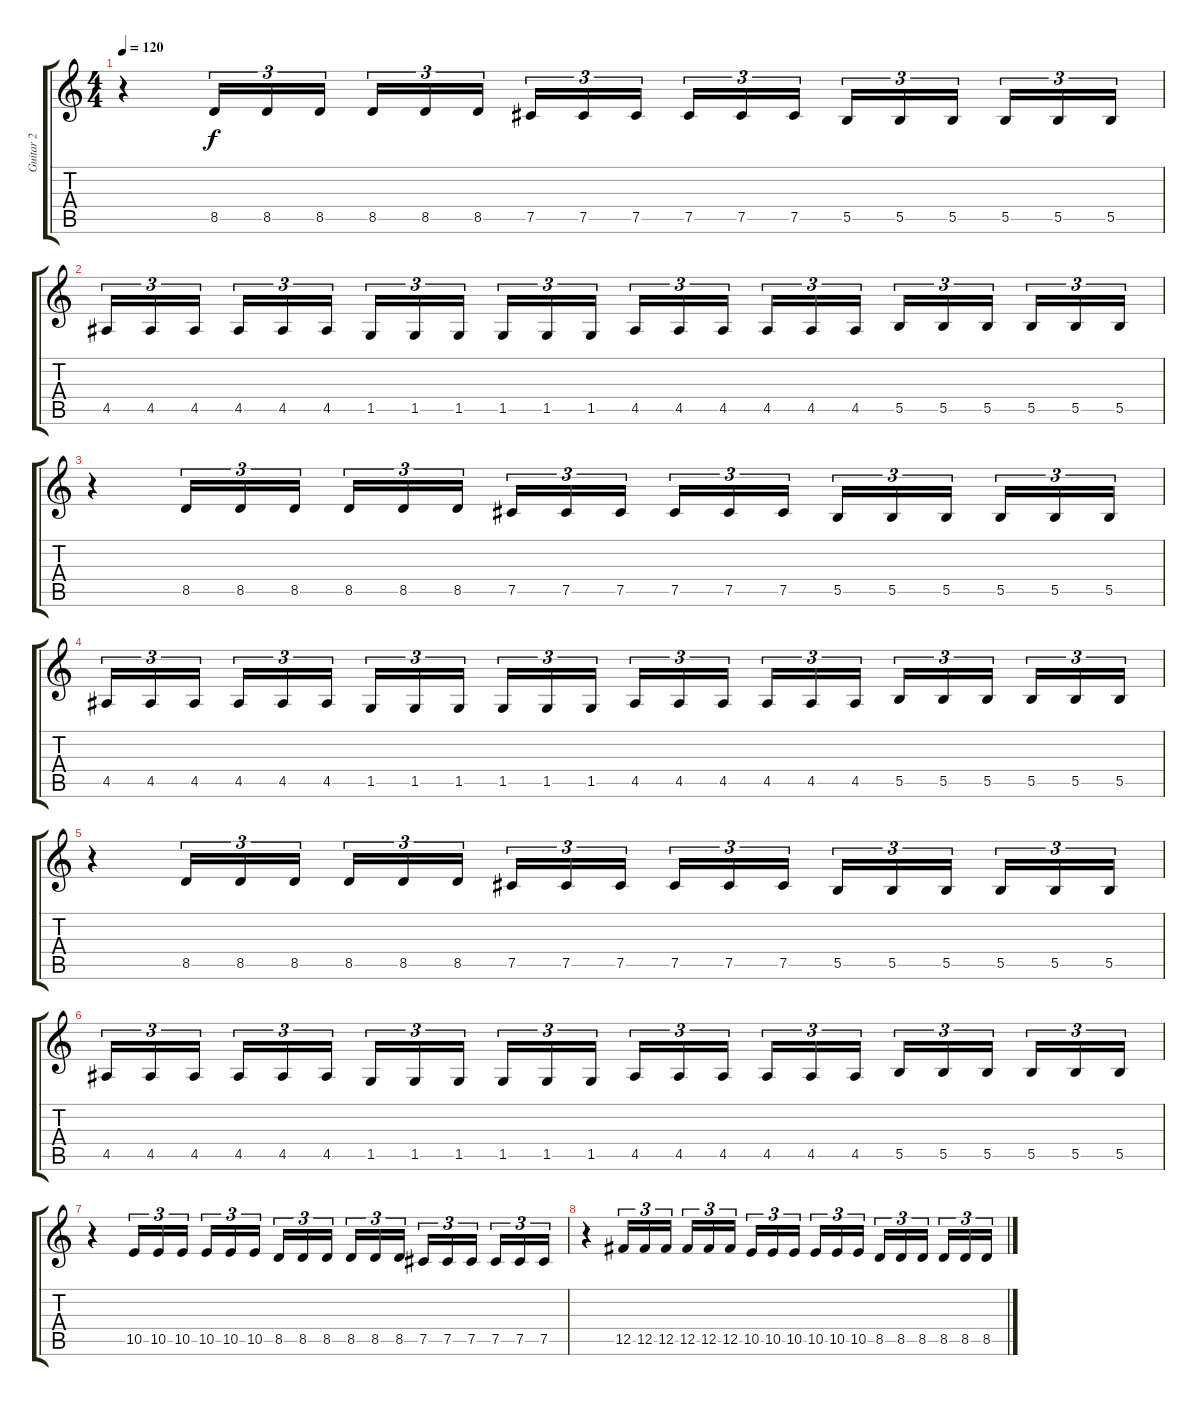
\track ("Guitar 2" "Guitar 2") {instrument distortionguitar}
\staff {score tabs}
\tuning (Db4 Ab3 E3 B2 Gb2 B1) {hide}
\ts (4 4)
\tempo 120
\clef g2
\ks c
r.4{dy f} 8.5.16{tu (3 2)} 8.5.16{tu (3 2)} 8.5.16{tu (3 2) beam splitsecondary} 8.5.16{tu (3 2)} 8.5.16{tu (3 2)} 8.5.16{tu (3 2)} 7.5.16{tu (3 2)} 7.5.16{tu (3 2)} 7.5.16{tu (3 2) beam splitsecondary} 7.5.16{tu (3 2)} 7.5.16{tu (3 2)} 7.5.16{tu (3 2)} 5.5.16{tu (3 2)} 5.5.16{tu (3 2)} 5.5.16{tu (3 2) beam splitsecondary} 5.5.16{tu (3 2)} 5.5.16{tu (3 2)} 5.5.16{tu (3 2)} |
4.5.16{tu (3 2)} 4.5.16{tu (3 2)} 4.5.16{tu (3 2) beam splitsecondary} 4.5.16{tu (3 2)} 4.5.16{tu (3 2)} 4.5.16{tu (3 2)} 1.5.16{tu (3 2)} 1.5.16{tu (3 2)} 1.5.16{tu (3 2) beam splitsecondary} 1.5.16{tu (3 2)} 1.5.16{tu (3 2)} 1.5.16{tu (3 2)} 4.5.16{tu (3 2)} 4.5.16{tu (3 2)} 4.5.16{tu (3 2) beam splitsecondary} 4.5.16{tu (3 2)} 4.5.16{tu (3 2)} 4.5.16{tu (3 2)} 5.5.16{tu (3 2)} 5.5.16{tu (3 2)} 5.5.16{tu (3 2) beam splitsecondary} 5.5.16{tu (3 2)} 5.5.16{tu (3 2)} 5.5.16{tu (3 2)} |
r.4 8.5.16{tu (3 2)} 8.5.16{tu (3 2)} 8.5.16{tu (3 2) beam splitsecondary} 8.5.16{tu (3 2)} 8.5.16{tu (3 2)} 8.5.16{tu (3 2)} 7.5.16{tu (3 2)} 7.5.16{tu (3 2)} 7.5.16{tu (3 2) beam splitsecondary} 7.5.16{tu (3 2)} 7.5.16{tu (3 2)} 7.5.16{tu (3 2)} 5.5.16{tu (3 2)} 5.5.16{tu (3 2)} 5.5.16{tu (3 2) beam splitsecondary} 5.5.16{tu (3 2)} 5.5.16{tu (3 2)} 5.5.16{tu (3 2)} |
4.5.16{tu (3 2)} 4.5.16{tu (3 2)} 4.5.16{tu (3 2) beam splitsecondary} 4.5.16{tu (3 2)} 4.5.16{tu (3 2)} 4.5.16{tu (3 2)} 1.5.16{tu (3 2)} 1.5.16{tu (3 2)} 1.5.16{tu (3 2) beam splitsecondary} 1.5.16{tu (3 2)} 1.5.16{tu (3 2)} 1.5.16{tu (3 2)} 4.5.16{tu (3 2)} 4.5.16{tu (3 2)} 4.5.16{tu (3 2) beam splitsecondary} 4.5.16{tu (3 2)} 4.5.16{tu (3 2)} 4.5.16{tu (3 2)} 5.5.16{tu (3 2)} 5.5.16{tu (3 2)} 5.5.16{tu (3 2) beam splitsecondary} 5.5.16{tu (3 2)} 5.5.16{tu (3 2)} 5.5.16{tu (3 2)} |
r.4 8.5.16{tu (3 2)} 8.5.16{tu (3 2)} 8.5.16{tu (3 2) beam splitsecondary} 8.5.16{tu (3 2)} 8.5.16{tu (3 2)} 8.5.16{tu (3 2)} 7.5.16{tu (3 2)} 7.5.16{tu (3 2)} 7.5.16{tu (3 2) beam splitsecondary} 7.5.16{tu (3 2)} 7.5.16{tu (3 2)} 7.5.16{tu (3 2)} 5.5.16{tu (3 2)} 5.5.16{tu (3 2)} 5.5.16{tu (3 2) beam splitsecondary} 5.5.16{tu (3 2)} 5.5.16{tu (3 2)} 5.5.16{tu (3 2)} |
4.5.16{tu (3 2)} 4.5.16{tu (3 2)} 4.5.16{tu (3 2) beam splitsecondary} 4.5.16{tu (3 2)} 4.5.16{tu (3 2)} 4.5.16{tu (3 2)} 1.5.16{tu (3 2)} 1.5.16{tu (3 2)} 1.5.16{tu (3 2) beam splitsecondary} 1.5.16{tu (3 2)} 1.5.16{tu (3 2)} 1.5.16{tu (3 2)} 4.5.16{tu (3 2)} 4.5.16{tu (3 2)} 4.5.16{tu (3 2) beam splitsecondary} 4.5.16{tu (3 2)} 4.5.16{tu (3 2)} 4.5.16{tu (3 2)} 5.5.16{tu (3 2)} 5.5.16{tu (3 2)} 5.5.16{tu (3 2) beam splitsecondary} 5.5.16{tu (3 2)} 5.5.16{tu (3 2)} 5.5.16{tu (3 2)} |
r.4 10.5.16{tu (3 2)} 10.5.16{tu (3 2)} 10.5.16{tu (3 2) beam splitsecondary} 10.5.16{tu (3 2)} 10.5.16{tu (3 2)} 10.5.16{tu (3 2)} 8.5.16{tu (3 2)} 8.5.16{tu (3 2)} 8.5.16{tu (3 2) beam splitsecondary} 8.5.16{tu (3 2)} 8.5.16{tu (3 2)} 8.5.16{tu (3 2)} 7.5.16{tu (3 2)} 7.5.16{tu (3 2)} 7.5.16{tu (3 2) beam splitsecondary} 7.5.16{tu (3 2)} 7.5.16{tu (3 2)} 7.5.16{tu (3 2)} |
r.4 12.5.16{tu (3 2)} 12.5.16{tu (3 2)} 12.5.16{tu (3 2) beam splitsecondary} 12.5.16{tu (3 2)} 12.5.16{tu (3 2)} 12.5.16{tu (3 2)} 10.5.16{tu (3 2)} 10.5.16{tu (3 2)} 10.5.16{tu (3 2) beam splitsecondary} 10.5.16{tu (3 2)} 10.5.16{tu (3 2)} 10.5.16{tu (3 2)} 8.5.16{tu (3 2)} 8.5.16{tu (3 2)} 8.5.16{tu (3 2) beam splitsecondary} 8.5.16{tu (3 2)} 8.5.16{tu (3 2)} 8.5.16{tu (3 2)}
